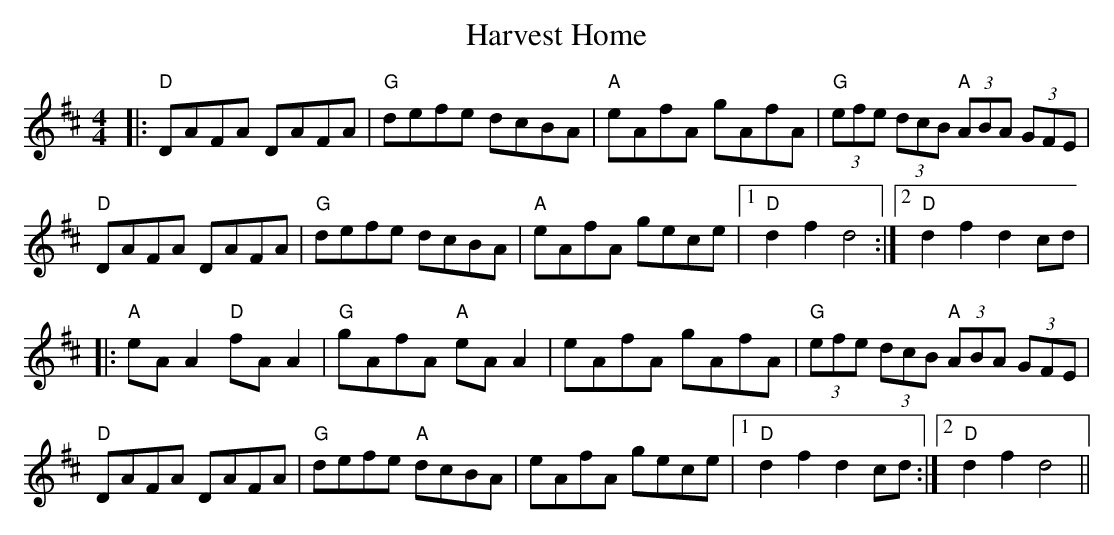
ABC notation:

X:1
T:Harvest Home
M:4/4
L:1/8
K:D
|:"D"DAFA DAFA|"G"defe dcBA|"A"eAfA gAfA|"G"(3efe (3dcB "A"(3ABA (3GFE|
"D"DAFA DAFA|"G"defe dcBA|"A"eAfA gece|1 "D"d2f2 d4:|2 "D"d2f2 d2cd|
|:"A"eAA2 "D"fAA2|"G"gAfA "A"eAA2|eAfA gAfA|"G"(3efe (3dcB "A"(3ABA (3GFE|
"D"DAFA DAFA|"G"defe "A"dcBA|eAfA gece|1 "D"d2f2 d2cd:|2 "D"d2f2 d4||
